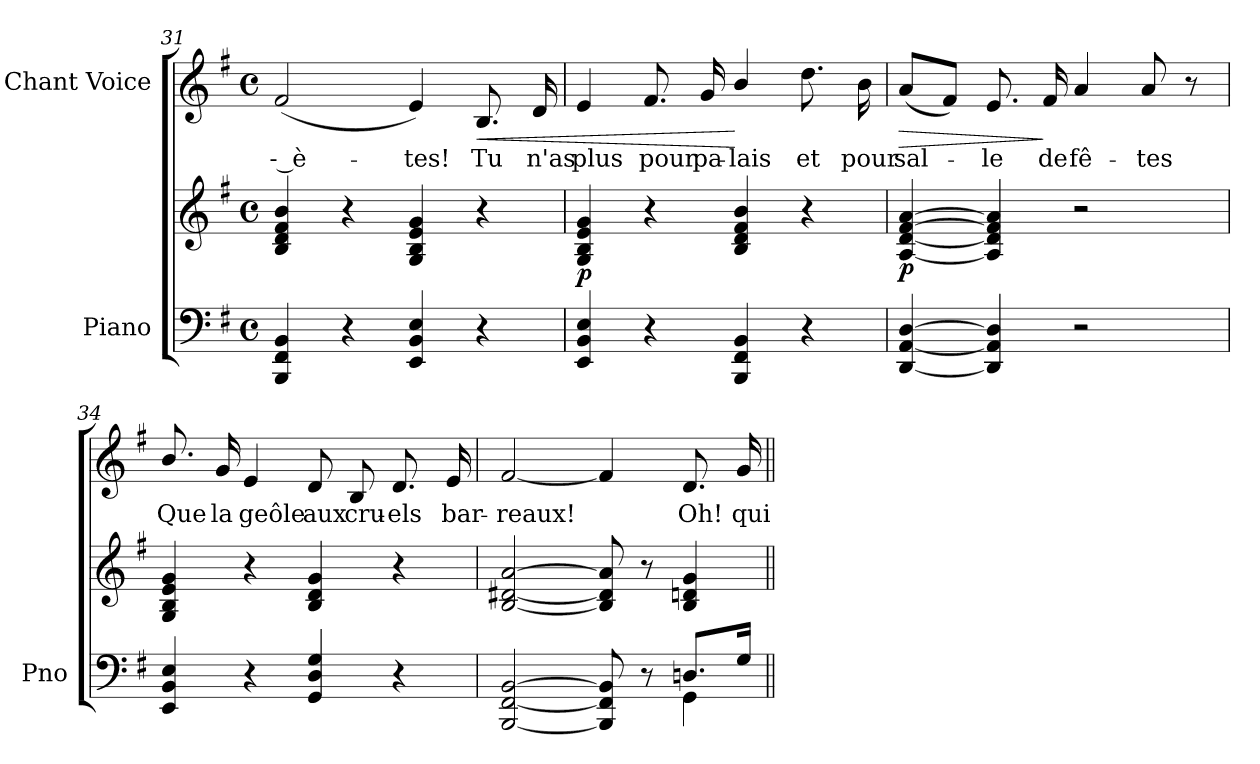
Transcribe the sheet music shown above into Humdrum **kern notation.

**kern	**kern	**dynam	**kern	**text	**dynam
*part2	*part2	*part2	*part1	*part1	*part1
*staff3	*staff2	*staff2/3	*staff1	*staff1	*staff1
*I"Piano	*	*	*I"Chant Voice	*	*
*I'Pno	*	*	*	*	*
!!LO:LB:g=z
*clefF4	*clefG2	*	*clefG2	*	*
*k[f#]	*k[f#]	*	*k[f#]	*	*
*M4/4	*M4/4	*	*M4/4	*	*
*met(c)	*met(c)	*	*met(c)	*	*
=31	=31	=31	=31	=31	=31
!	!	!	!	!LO:LY:b	!
4BBB/ 4FF#/ 4BB/	4B/ 4d/ 4f#/ 4b/	.	(2f#/	-- è-	.
4r	4r	.	.	.	.
!	!	!	!	!LO:LY:b	!
4EE/ 4BB/ 4E/	4G/ 4B/ 4e/ 4g/	.	4e/)	-tes!	.
!	!	!	!	!LO:LY:b	!LO:HP:b
4r	4r	.	8.B/	Tu	<
!	!	!	!	!LO:LY:b	!
.	.	.	16d/	n'as	.
=32	=32	=32	=32	=32	=32
!	!	!LO:DY:b	!	!LO:LY:b	!
4EE/ 4BB/ 4E/	4G/ 4B/ 4e/ 4g/	p	4e/	plus	.
!	!	!	!	!LO:LY:b	!
4r	4r	.	8.f#/	pour	.
!	!	!	!	!LO:LY:b	!
.	.	.	16g/	pa-	.
!	!	!LO:DY:b	!	!LO:LY:b	!
!	!	!LO:DY:n=1:b	!	!	!
4BBB/ 4FF#/ 4BB/	4B/ 4d/ 4f#/ 4b/	other-dynamics f	4b/	-lais	[
!	!	!	!	!LO:LY:b	!
4r	4r	.	8.dd\	et	.
!	!	!	!	!LO:LY:b	!
.	.	.	16b\	pour	.
=33	=33	=33	=33	=33	=33
!	!	!LO:DY:b	!	!LO:LY:b	!LO:HP:b
[4DD/ [4AA/ [4D/	[4A/ [4d/ [>4f#/ [4a/	p	(8a/L	sal-	>
.	.	.	8f#/J)	.	.
!	!	!	!	!LO:LY:b	!
4DD/] 4AA/] 4D/]	4A/] 4d/] 4f#/] 4a/]	.	8.e/	-le	.
!	!	!	!	!LO:LY:b	!
.	.	.	16f#/	de	]
!	!	!	!	!LO:LY:b	!
2r	2r	.	4a/	fê-	.
!	!	!	!	!LO:LY:b	!
.	.	.	8a/	-tes	.
.	.	.	8r	.	.
!!LO:PB:g=z
=34	=34	=34	=34	=34	=34
!	!	!	!	!LO:LY:b	!
4EE/ 4BB/ 4E/	4G/ 4B/ 4e/ 4g/	.	8.b/	Que	.
!	!	!	!	!LO:LY:b	!
.	.	.	16g/	la	.
!	!	!	!	!LO:LY:b	!
4r	4r	.	4e/	geôle	.
!	!	!	!	!LO:LY:b	!
4GG/ 4D/ 4G/	4B/ 4d/ 4g/	.	8d/	aux	.
!	!	!	!	!LO:LY:b	!
.	.	.	8B/	cru-	.
!	!	!	!	!LO:LY:b	!
4r	4r	.	8.d/	-els	.
!	!	!	!	!LO:LY:b	!
.	.	.	16e/	bar-	.
=35	=35	=35	=35	=35	=35
*^	*	*	*	*	*
!	!	!	!	!	!LO:LY:b	!
[<2BBB/ [<2FF#/ [2BB/	2.ryy	[2B/ [>2d#X/ [2a/	.	[2f#/	-reaux!	.
8BBB/] 8FF#/] 8BB/]	.	8B/] 8d#/] 8a/]	.	4f#/]	.	.
8r	.	8r	.	.	.	.
!	!	!	!LO:DY:b	!	!LO:LY:b	!
!	!	!	!LO:DY:n=1:b	!	!	!LO:DY:a
!	!	!	!	!	!	!LO:DY:n=1:a
8.Dn/L	4GG\	4B/ 4dn/ 4g/	other-dynamics f	8.d/	Oh!	other-dynamics f
!	!	!	!	!	!LO:LY:b	!
16G/Jk	.	.	.	16g/	qui	.
*v	*v	*	*	*	*	*
=||	=||	=||	=||	=||	=||
*-	*-	*-	*-	*-	*-
